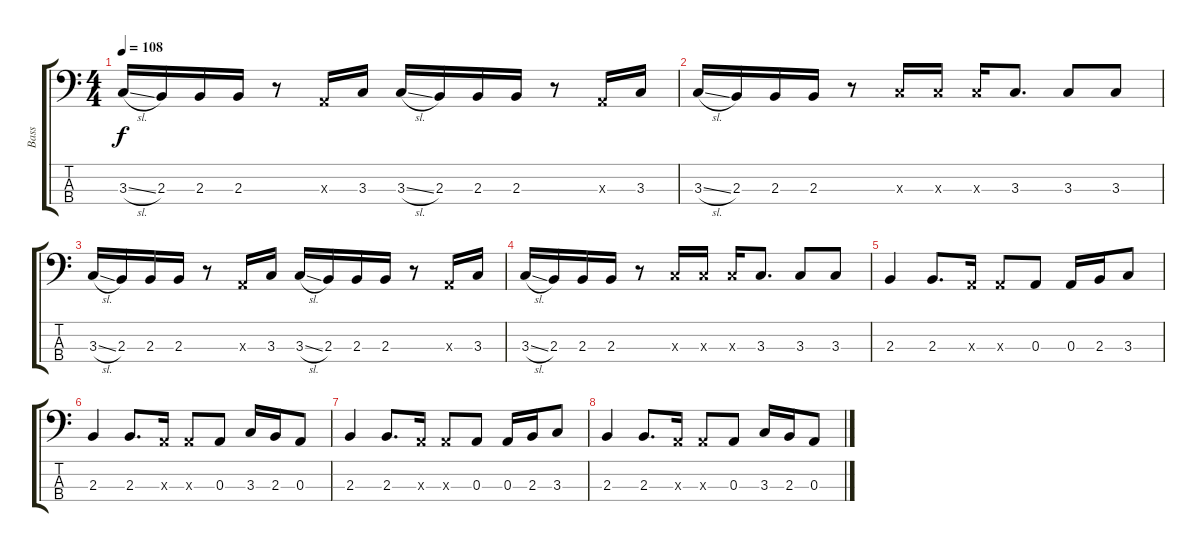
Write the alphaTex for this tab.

\track ("Bass" "Bass") {instrument electricbassfinger}
\staff {score tabs}
\tuning (G2 D2 A1 E1) {hide}
\ts (4 4)
\tempo 108
\clef f4
\ks c
3.3{sl}.16{dy f} 2.3.16 2.3.16 2.3.16 r.8 0.3{x}.16 3.3.16 3.3{sl}.16 2.3.16 2.3.16 2.3.16 r.8 0.3{x}.16 3.3.16 |
3.3{sl}.16 2.3.16 2.3.16 2.3.16 r.8 3.3{x}.16 3.3{x}.16 3.3{x}.16 3.3.8{d} 3.3.8 3.3.8 |
3.3{sl}.16 2.3.16 2.3.16 2.3.16 r.8 0.3{x}.16 3.3.16 3.3{sl}.16 2.3.16 2.3.16 2.3.16 r.8 0.3{x}.16 3.3.16 |
3.3{sl}.16 2.3.16 2.3.16 2.3.16 r.8 3.3{x}.16 3.3{x}.16 3.3{x}.16 3.3.8{d} 3.3.8 3.3.8 |
2.3.4 2.3.8{d} 0.3{x}.16 0.3{x}.8 0.3.8 0.3.16 2.3.16 3.3.8 |
2.3.4 2.3.8{d} 0.3{x}.16 0.3{x}.8 0.3.8 3.3.16 2.3.16 0.3.8 |
2.3.4 2.3.8{d} 0.3{x}.16 0.3{x}.8 0.3.8 0.3.16 2.3.16 3.3.8 |
2.3.4 2.3.8{d} 0.3{x}.16 0.3{x}.8 0.3.8 3.3.16 2.3.16 0.3.8
